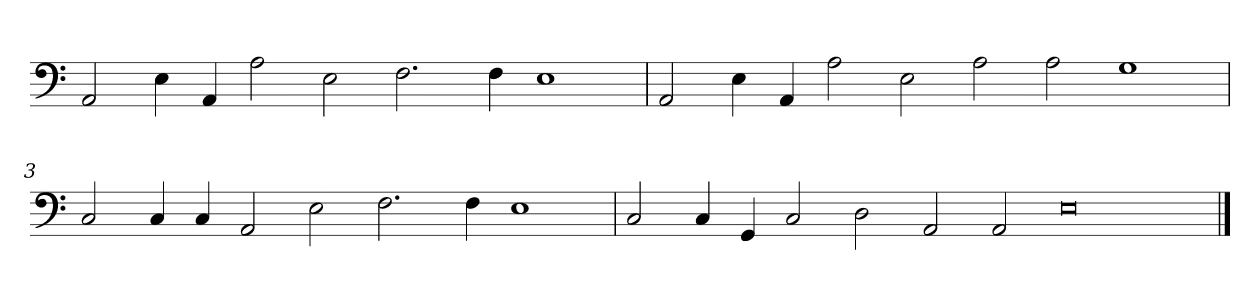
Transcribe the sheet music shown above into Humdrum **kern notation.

**kern
*part1
*staff1
*clefF4
*k[]
=1
2AA/
4E\
4AA/
2A\
2E\
2.F\
4F\
1E
=2
2AA/
4E\
4AA/
2A\
2E\
2A\
2A\
1G
=3
2C/
4C/
4C/
2AA/
2E\
2.F\
4F\
1E
=4
2C/
4C/
4GG/
2C/
2D\
2AA/
2AA/
0E
==
*-
